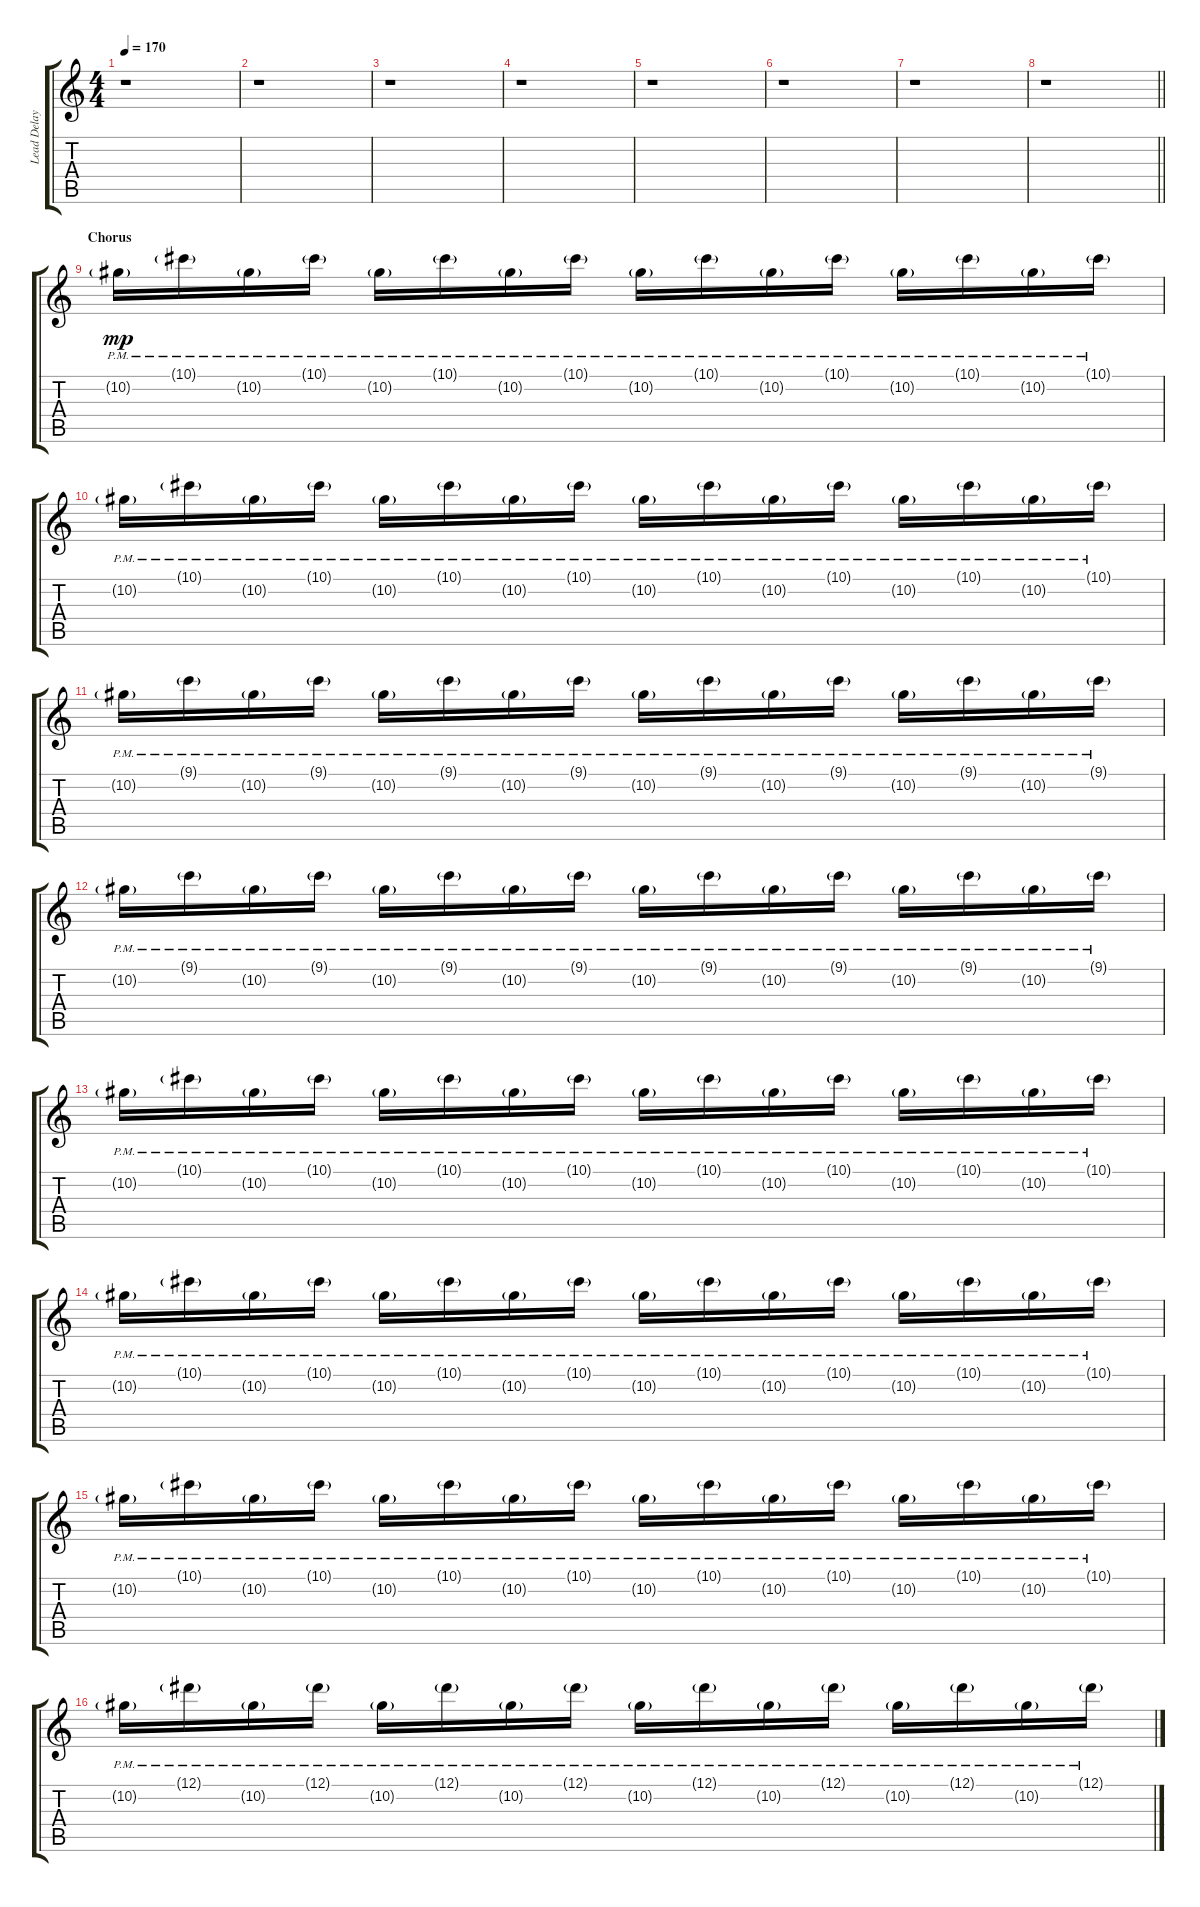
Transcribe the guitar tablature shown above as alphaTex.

\track ("Lead Delay" "Lead Delay") {instrument overdrivenguitar}
\staff {score tabs}
\tuning (Eb4 Bb3 Gb3 Db3 Ab2 Db2) {hide}
\ts (4 4)
\tempo 170
\clef g2
\ks c
r.1{dy mp} |
r.1 |
r.1 |
r.1 |
r.1 |
r.1 |
r.1 |
\barLineRight lightlight
r.1 |
\section ("" "Chorus")
10.2{g pm}.16 10.1{g pm}.16 10.2{g pm}.16 10.1{g pm}.16 10.2{g pm}.16 10.1{g pm}.16 10.2{g pm}.16 10.1{g pm}.16 10.2{g pm}.16 10.1{g pm}.16 10.2{g pm}.16 10.1{g pm}.16 10.2{g pm}.16 10.1{g pm}.16 10.2{g pm}.16 10.1{g pm}.16 |
10.2{g pm}.16 10.1{g pm}.16 10.2{g pm}.16 10.1{g pm}.16 10.2{g pm}.16 10.1{g pm}.16 10.2{g pm}.16 10.1{g pm}.16 10.2{g pm}.16 10.1{g pm}.16 10.2{g pm}.16 10.1{g pm}.16 10.2{g pm}.16 10.1{g pm}.16 10.2{g pm}.16 10.1{g pm}.16 |
10.2{g pm}.16 9.1{g pm}.16 10.2{g pm}.16 9.1{g pm}.16 10.2{g pm}.16 9.1{g pm}.16 10.2{g pm}.16 9.1{g pm}.16 10.2{g pm}.16 9.1{g pm}.16 10.2{g pm}.16 9.1{g pm}.16 10.2{g pm}.16 9.1{g pm}.16 10.2{g pm}.16 9.1{g pm}.16 |
10.2{g pm}.16 9.1{g pm}.16 10.2{g pm}.16 9.1{g pm}.16 10.2{g pm}.16 9.1{g pm}.16 10.2{g pm}.16 9.1{g pm}.16 10.2{g pm}.16 9.1{g pm}.16 10.2{g pm}.16 9.1{g pm}.16 10.2{g pm}.16 9.1{g pm}.16 10.2{g pm}.16 9.1{g pm}.16 |
10.2{g pm}.16 10.1{g pm}.16 10.2{g pm}.16 10.1{g pm}.16 10.2{g pm}.16 10.1{g pm}.16 10.2{g pm}.16 10.1{g pm}.16 10.2{g pm}.16 10.1{g pm}.16 10.2{g pm}.16 10.1{g pm}.16 10.2{g pm}.16 10.1{g pm}.16 10.2{g pm}.16 10.1{g pm}.16 |
10.2{g pm}.16 10.1{g pm}.16 10.2{g pm}.16 10.1{g pm}.16 10.2{g pm}.16 10.1{g pm}.16 10.2{g pm}.16 10.1{g pm}.16 10.2{g pm}.16 10.1{g pm}.16 10.2{g pm}.16 10.1{g pm}.16 10.2{g pm}.16 10.1{g pm}.16 10.2{g pm}.16 10.1{g pm}.16 |
10.2{g pm}.16 10.1{g pm}.16 10.2{g pm}.16 10.1{g pm}.16 10.2{g pm}.16 10.1{g pm}.16 10.2{g pm}.16 10.1{g pm}.16 10.2{g pm}.16 10.1{g pm}.16 10.2{g pm}.16 10.1{g pm}.16 10.2{g pm}.16 10.1{g pm}.16 10.2{g pm}.16 10.1{g pm}.16 |
10.2{g pm}.16 12.1{g pm}.16 10.2{g pm}.16 12.1{g pm}.16 10.2{g pm}.16 12.1{g pm}.16 10.2{g pm}.16 12.1{g pm}.16 10.2{g pm}.16 12.1{g pm}.16 10.2{g pm}.16 12.1{g pm}.16 10.2{g pm}.16 12.1{g pm}.16 10.2{g pm}.16 12.1{g pm}.16
